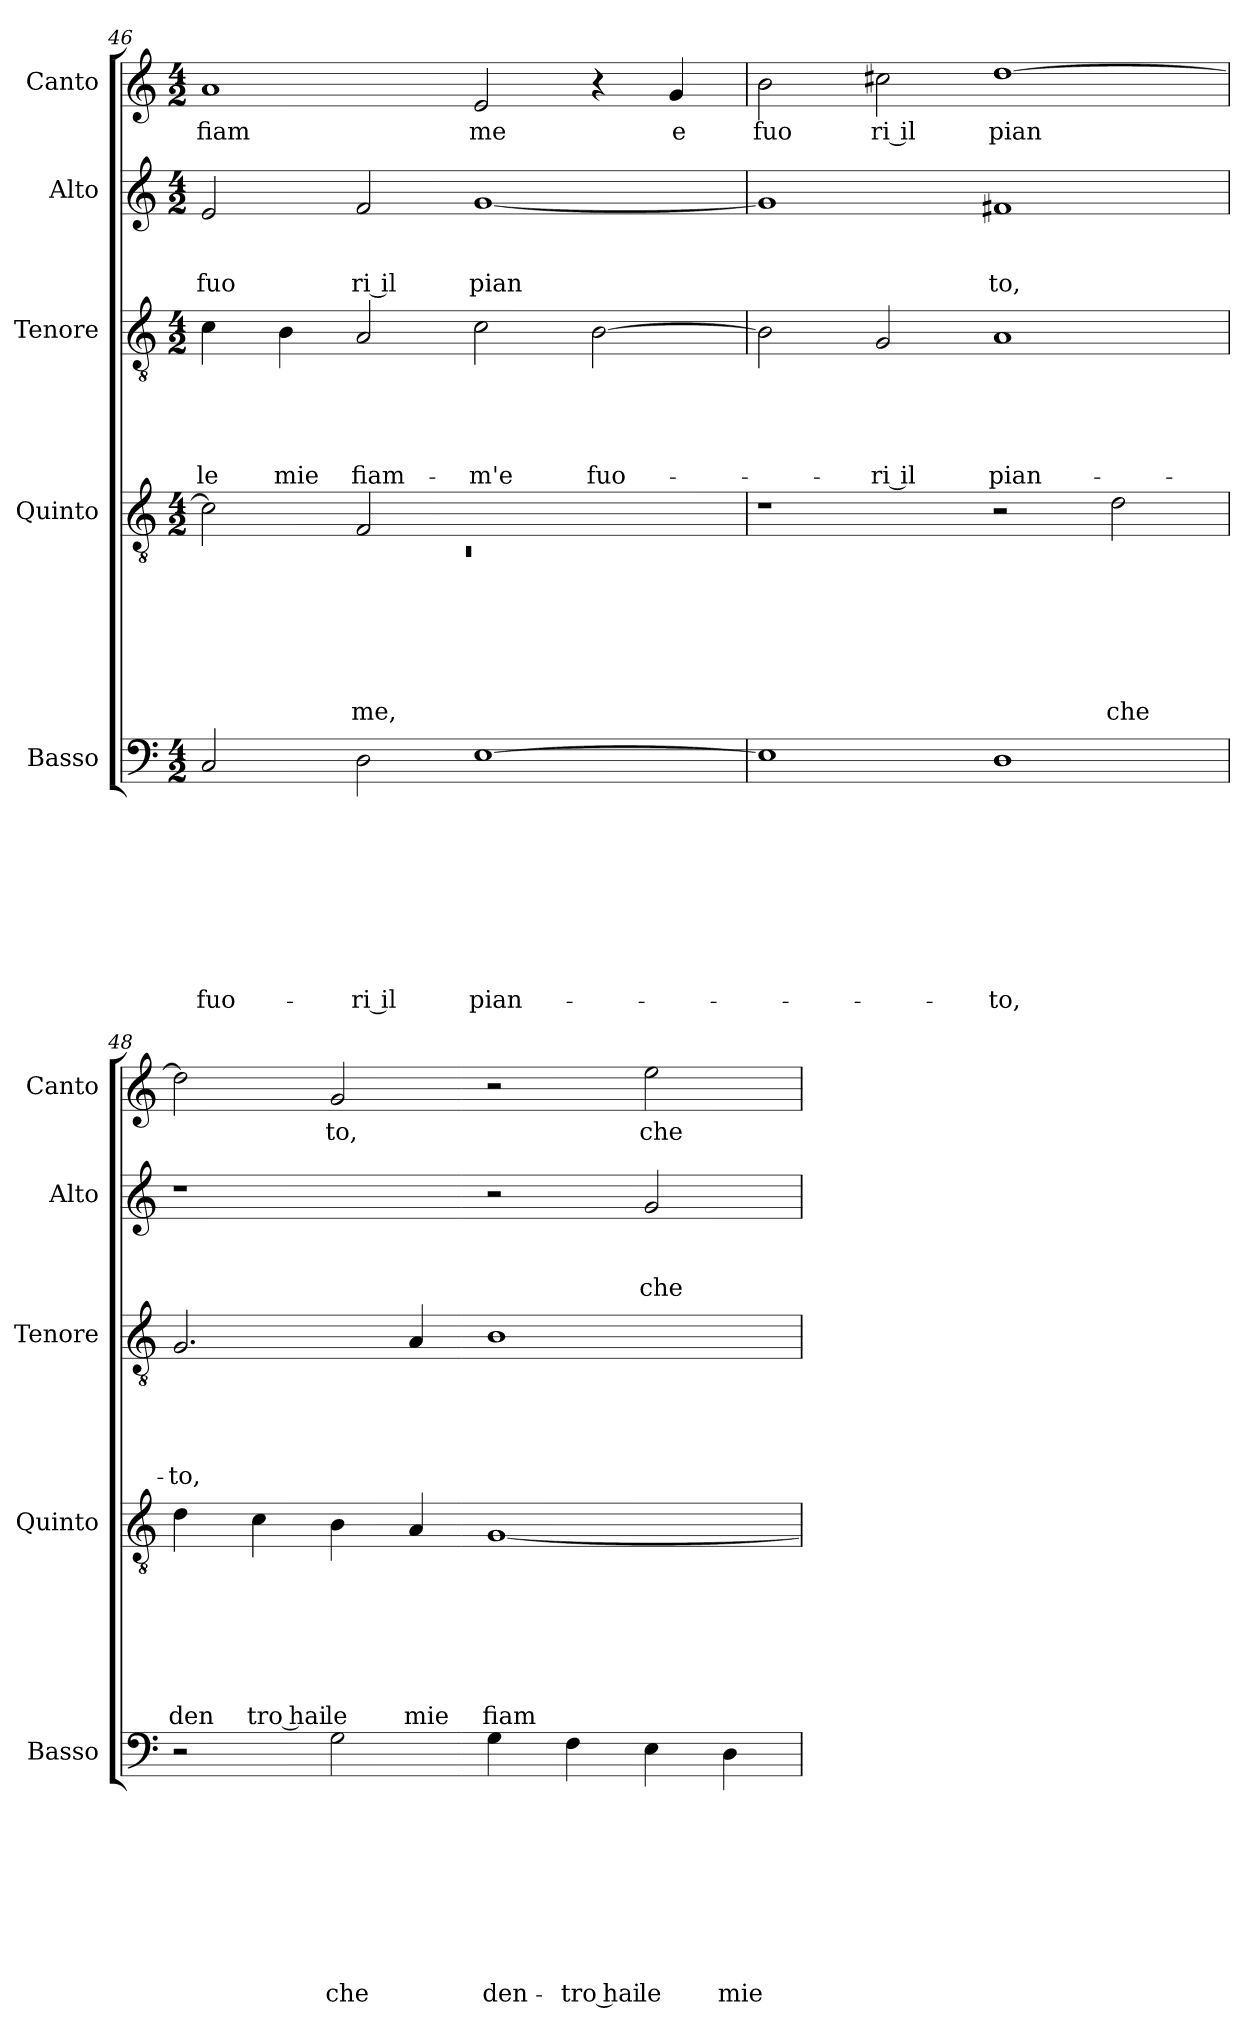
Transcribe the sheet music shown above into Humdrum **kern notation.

**kern	**text	**text	**text	**text	**text	**text	**text	**text	**text	**kern	**text	**text	**text	**text	**text	**text	**text	**kern	**text	**text	**text	**text	**text	**kern	**text	**text	**text	**kern	**text
*part5	*part5	*part5	*part5	*part5	*part5	*part5	*part5	*part5	*part5	*part4	*part4	*part4	*part4	*part4	*part4	*part4	*part4	*part3	*part3	*part3	*part3	*part3	*part3	*part2	*part2	*part2	*part2	*part1	*part1
*staff5	*staff5	*staff5	*staff5	*staff5	*staff5	*staff5	*staff5	*staff5	*staff5	*staff4	*staff4	*staff4	*staff4	*staff4	*staff4	*staff4	*staff4	*staff3	*staff3	*staff3	*staff3	*staff3	*staff3	*staff2	*staff2	*staff2	*staff2	*staff1	*staff1
*I"Basso	*	*	*	*	*	*	*	*	*	*I"Quinto	*	*	*	*	*	*	*	*I"Tenore	*	*	*	*	*	*I"Alto	*	*	*	*I"Canto	*
*I'Basso	*	*	*	*	*	*	*	*	*	*I'Quinto	*	*	*	*	*	*	*	*I'Tenore	*	*	*	*	*	*I'Alto	*	*	*	*I'Canto	*
*clefF4	*	*	*	*	*	*	*	*	*	*clefGv2	*	*	*	*	*	*	*	*clefGv2	*	*	*	*	*	*clefG2	*	*	*	*clefG2	*
*k[]	*	*	*	*	*	*	*	*	*	*k[]	*	*	*	*	*	*	*	*k[]	*	*	*	*	*	*k[]	*	*	*	*k[]	*
*C:	*	*	*	*	*	*	*	*	*	*C:	*	*	*	*	*	*	*	*C:	*	*	*	*	*	*C:	*	*	*	*C:	*
*M4/2	*	*	*	*	*	*	*	*	*	*M4/2	*	*	*	*	*	*	*	*M4/2	*	*	*	*	*	*M4/2	*	*	*	*M4/2	*
=46	=46	=46	=46	=46	=46	=46	=46	=46	=46	=46	=46	=46	=46	=46	=46	=46	=46	=46	=46	=46	=46	=46	=46	=46	=46	=46	=46	=46	=46
*	*	*	*	*	*	*	*	*	*	*^	*	*	*	*	*	*	*	*	*	*	*	*	*	*	*	*	*	*	*
!	!	!	!	!	!	!	!	!	!LO:LY:b	!	!LO:N:vis=1	!	!	!	!	!	!	!	!	!	!	!	!	!LO:LY:b	!	!	!	!LO:LY:b	!	!LO:LY:b
2C/	.	.	.	.	.	.	.	.	fuo-	2c\]	0rC	.	.	.	.	.	.	.	4c\	.	.	.	.	le	2e/	.	.	fuo	1a	fiam
!	!	!	!	!	!	!	!	!	!	!	!	!	!	!	!	!	!	!	!	!	!	!	!	!LO:LY:b	!	!	!	!	!	!
.	.	.	.	.	.	.	.	.	.	.	.	.	.	.	.	.	.	.	4B\	.	.	.	.	mie	.	.	.	.	.	.
!	!	!	!	!	!	!	!	!	!LO:LY:b:rj	!	!	!	!	!	!	!	!	!LO:LY:b	!	!	!	!	!	!LO:LY:b	!	!	!	!LO:LY:b:rj	!	!
2D\	.	.	.	.	.	.	.	.	-ri il	2F/	.	.	.	.	.	.	.	me,	2A/	.	.	.	.	fiam-	2f/	.	.	ri il	.	.
!	!	!	!	!	!	!	!	!	!LO:LY:b	!	!	!	!	!	!	!	!	!	!	!	!	!	!	!LO:LY:b	!	!	!	!LO:LY:b	!	!LO:LY:b
[>1E	.	.	.	.	.	.	.	.	pian-	1ryy	.	.	.	.	.	.	.	.	2c\	.	.	.	.	-m'e	[<1g	.	.	pian	2e/	me
!	!	!	!	!	!	!	!	!	!	!	!	!	!	!	!	!	!	!	!	!	!	!	!	!LO:LY:b	!	!	!	!	!	!
.	.	.	.	.	.	.	.	.	.	.	.	.	.	.	.	.	.	.	[>2B\	.	.	.	.	fuo-	.	.	.	.	4r	.
!	!	!	!	!	!	!	!	!	!	!	!	!	!	!	!	!	!	!	!	!	!	!	!	!	!	!	!	!	!	!LO:LY:b
.	.	.	.	.	.	.	.	.	.	.	.	.	.	.	.	.	.	.	.	.	.	.	.	.	.	.	.	.	4g/	e
*	*	*	*	*	*	*	*	*	*	*v	*v	*	*	*	*	*	*	*	*	*	*	*	*	*	*	*	*	*	*	*
=47	=47	=47	=47	=47	=47	=47	=47	=47	=47	=47	=47	=47	=47	=47	=47	=47	=47	=47	=47	=47	=47	=47	=47	=47	=47	=47	=47	=47	=47
!	!	!	!	!	!	!	!	!	!	!	!	!	!	!	!	!	!	!	!	!	!	!	!	!	!	!	!	!	!LO:LY:b
1E]	.	.	.	.	.	.	.	.	.	1r	.	.	.	.	.	.	.	2B\]	.	.	.	.	.	1g]	.	.	.	2b\	fuo
!	!	!	!	!	!	!	!	!	!	!	!	!	!	!	!	!	!	!	!	!	!	!	!LO:LY:b:rj	!	!	!	!	!	!LO:LY:b:rj
.	.	.	.	.	.	.	.	.	.	.	.	.	.	.	.	.	.	2G/	.	.	.	.	-ri il	.	.	.	.	2cc#X\	ri il
!	!	!	!	!	!	!	!	!	!LO:LY:b	!	!	!	!	!	!	!	!	!	!	!	!	!	!LO:LY:b	!	!	!	!LO:LY:b	!	!LO:LY:b
1D	.	.	.	.	.	.	.	.	-to,	2r	.	.	.	.	.	.	.	1A	.	.	.	.	pian-	1f#X	.	.	to,	[>1dd	pian
!	!	!	!	!	!	!	!	!	!	!	!	!	!	!	!	!	!LO:LY:b	!	!	!	!	!	!	!	!	!	!	!	!
.	.	.	.	.	.	.	.	.	.	2d\	.	.	.	.	.	.	che	.	.	.	.	.	.	.	.	.	.	.	.
=48	=48	=48	=48	=48	=48	=48	=48	=48	=48	=48	=48	=48	=48	=48	=48	=48	=48	=48	=48	=48	=48	=48	=48	=48	=48	=48	=48	=48	=48
!	!	!	!	!	!	!	!	!	!	!	!	!	!	!	!	!	!LO:LY:b	!	!	!	!	!	!LO:LY:b	!	!	!	!	!	!
2r	.	.	.	.	.	.	.	.	.	4d\	.	.	.	.	.	.	den	2.G/	.	.	.	.	-to,	1r	.	.	.	2dd\]	.
!	!	!	!	!	!	!	!	!	!	!	!	!	!	!	!	!	!LO:LY:b:rj	!	!	!	!	!	!	!	!	!	!	!	!
.	.	.	.	.	.	.	.	.	.	4c\	.	.	.	.	.	.	tro hai	.	.	.	.	.	.	.	.	.	.	.	.
!	!	!	!	!	!	!	!	!	!LO:LY:b	!	!	!	!	!	!	!	!LO:LY:b	!	!	!	!	!	!	!	!	!	!	!	!LO:LY:b
2G\	.	.	.	.	.	.	.	.	che	4B\	.	.	.	.	.	.	le	.	.	.	.	.	.	.	.	.	.	2g/	to,
!	!	!	!	!	!	!	!	!	!	!	!	!	!	!	!	!	!LO:LY:b	!	!	!	!	!	!	!	!	!	!	!	!
.	.	.	.	.	.	.	.	.	.	4A/	.	.	.	.	.	.	mie	4A/	.	.	.	.	.	.	.	.	.	.	.
!	!	!	!	!	!	!	!	!	!LO:LY:b	!	!	!	!	!	!	!	!LO:LY:b	!	!	!	!	!	!	!	!	!	!	!	!
4G\	.	.	.	.	.	.	.	.	den-	[<1G	.	.	.	.	.	.	fiam	1B	.	.	.	.	.	2r	.	.	.	2r	.
!	!	!	!	!	!	!	!	!	!LO:LY:b:rj	!	!	!	!	!	!	!	!	!	!	!	!	!	!	!	!	!	!	!	!
4F\	.	.	.	.	.	.	.	.	-tro hai	.	.	.	.	.	.	.	.	.	.	.	.	.	.	.	.	.	.	.	.
!	!	!	!	!	!	!	!	!	!LO:LY:b	!	!	!	!	!	!	!	!	!	!	!	!	!	!	!	!	!	!LO:LY:b	!	!LO:LY:b
4E\	.	.	.	.	.	.	.	.	le	.	.	.	.	.	.	.	.	.	.	.	.	.	.	2g/	.	.	che	2ee\	che
!	!	!	!	!	!	!	!	!	!LO:LY:b	!	!	!	!	!	!	!	!	!	!	!	!	!	!	!	!	!	!	!	!
4D\	.	.	.	.	.	.	.	.	mie	.	.	.	.	.	.	.	.	.	.	.	.	.	.	.	.	.	.	.	.
=	=	=	=	=	=	=	=	=	=	=	=	=	=	=	=	=	=	=	=	=	=	=	=	=	=	=	=	=	=
*-	*-	*-	*-	*-	*-	*-	*-	*-	*-	*-	*-	*-	*-	*-	*-	*-	*-	*-	*-	*-	*-	*-	*-	*-	*-	*-	*-	*-	*-
